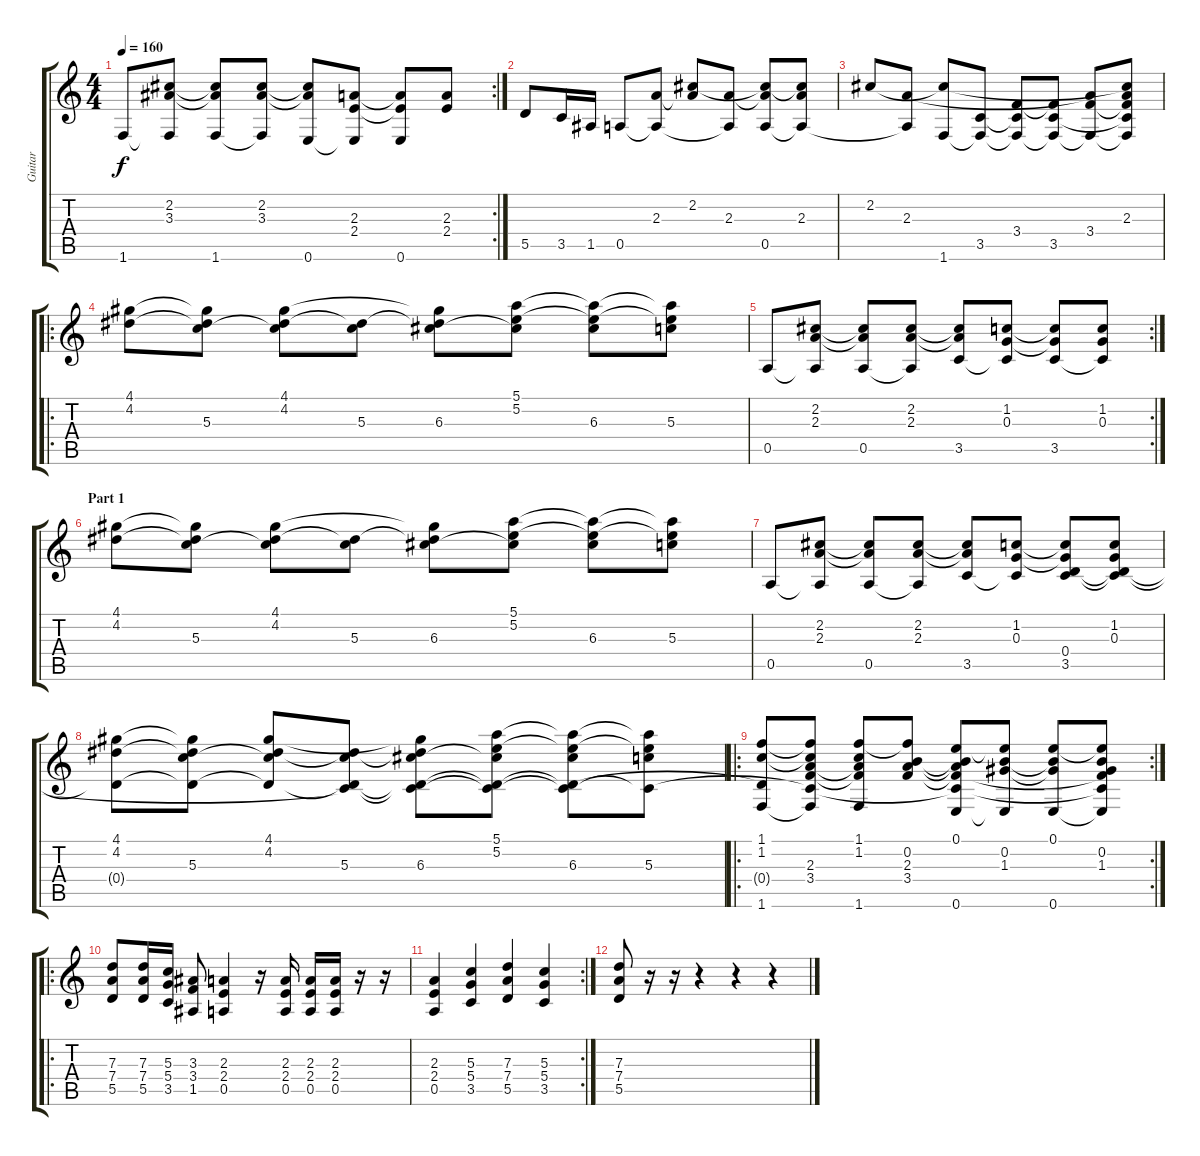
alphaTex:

\track ("Guitar" "Guitar") {instrument overdrivenguitar}
\staff {score tabs}
\tuning (E4 B3 G3 D3 A2 E2) {hide}
\rc 2
\ts (4 4)
\tempo 160
\clef g2
\ks c
1.6.8{dy f} (2.2 3.3 1.6{t}).8 (2.2{t} 3.3{t} 1.6).8 (2.2 3.3 1.6{t}).8 (2.2{t} 3.3{t} 0.6).8 (2.3 2.4 0.6{t}).8 (2.3{t} 2.4{t} 0.6).8 (2.3 2.4).8 |
5.5.8 3.5.16 1.5.16 0.5.8 (2.3 0.5{t}).8 (2.2 2.3{t}).8 (2.3 0.5{t}).8 (2.2{t} 2.3{t} 0.5).8 (2.2{t} 2.3 0.5{t}).8 |
2.2.8 (2.3 0.5{t}).8 (2.2{t} 1.6).8 (3.5 1.6{t}).8 (3.4 3.5{t} 1.6{t}).8 (3.4{t} 3.5 1.6{t}).8 (2.3{t} 3.4 1.6{t}).8 (2.2{t} 2.3 3.4{t} 3.5{t} 1.6{t}).8 |
\ro
(4.1 4.2).8 (4.1{t} 4.2{t} 5.3).8 (4.1 4.2 5.3{t}).8 (4.2{t} 5.3).8 (4.1{t} 4.2{t} 6.3).8 (5.1 5.2 6.3{t}).8 (5.1{t} 5.2{t} 6.3).8 (5.1{t} 5.2{t} 5.3).8 |
\rc 2
0.5.8 (2.2 2.3 0.5{t}).8 (2.2{t} 2.3{t} 0.5).8 (2.2 2.3 0.5{t}).8 (2.2{t} 2.3{t} 3.5).8 (1.2 0.3 3.5{t}).8 (1.2{t} 0.3{t} 3.5).8 (1.2 0.3 3.5{t}).8 |
\section ("" "Part 1")
(4.1 4.2).8 (4.1{t} 4.2{t} 5.3).8 (4.1 4.2 5.3{t}).8 (4.2{t} 5.3).8 (4.1{t} 4.2{t} 6.3).8 (5.1 5.2 6.3{t}).8 (5.1{t} 5.2{t} 6.3).8 (5.1{t} 5.2{t} 5.3).8 |
0.5.8 (2.2 2.3 0.5{t}).8 (2.2{t} 2.3{t} 0.5).8 (2.2 2.3 0.5{t}).8 (2.2{t} 2.3{t} 3.5).8 (1.2 0.3 3.5{t}).8 (1.2{t} 0.3{t} 0.4 3.5).8 (1.2 0.3 0.4{t} 3.5{t}).8 |
(4.1 4.2 0.4{t}).8 (4.1{t} 4.2{t} 5.3 0.4{t}).8 (4.1 4.2 5.3{t} 0.4{t}).8 (4.2{t} 5.3 0.4{t} 3.5{t}).8 (4.1{t} 4.2{t} 6.3 0.4{t} 3.5{t}).8 (5.1 5.2 6.3{t} 0.4{t} 3.5{t}).8 (5.1{t} 5.2{t} 6.3 0.4{t} 3.5{t}).8 (5.1{t} 5.2{t} 5.3 3.5{t}).8 |
\ro
\rc 2
(1.1 1.2 0.4{t} 1.6).8 (1.1{t} 1.2{t} 2.3 3.4 3.5{t} 1.6{t}).8 (1.1 1.2 2.3{t} 3.4{t} 1.6).8 (1.1{t} 0.2 2.3 3.4).8 (0.1 0.2{t} 2.3{t} 3.4{t} 3.5{t} 0.6).8 (0.1{t} 0.2 1.3 0.6{t}).8 (0.1 0.2{t} 1.3{t} 0.6).8 (0.1{t} 0.2 1.3 3.4{t} 3.5{t} 0.6{t}).8 |
\ro
(7.3 7.4 5.5).8 (7.3 7.4 5.5).16 (5.3 5.4 3.5).16 (3.3 3.4 1.5).8 (2.3 2.4 0.5).4 r.16 (2.3 2.4 0.5).16 (2.3 2.4 0.5).16 (2.3 2.4 0.5).16 r.16 r.16 |
\rc 2
(2.3 2.4 0.5).4 (5.3 5.4 3.5).4 (7.3 7.4 5.5).4 (5.3 5.4 3.5).4 |
(7.3 7.4 5.5).8 r.16 r.16 r.4 r.4 r.4
